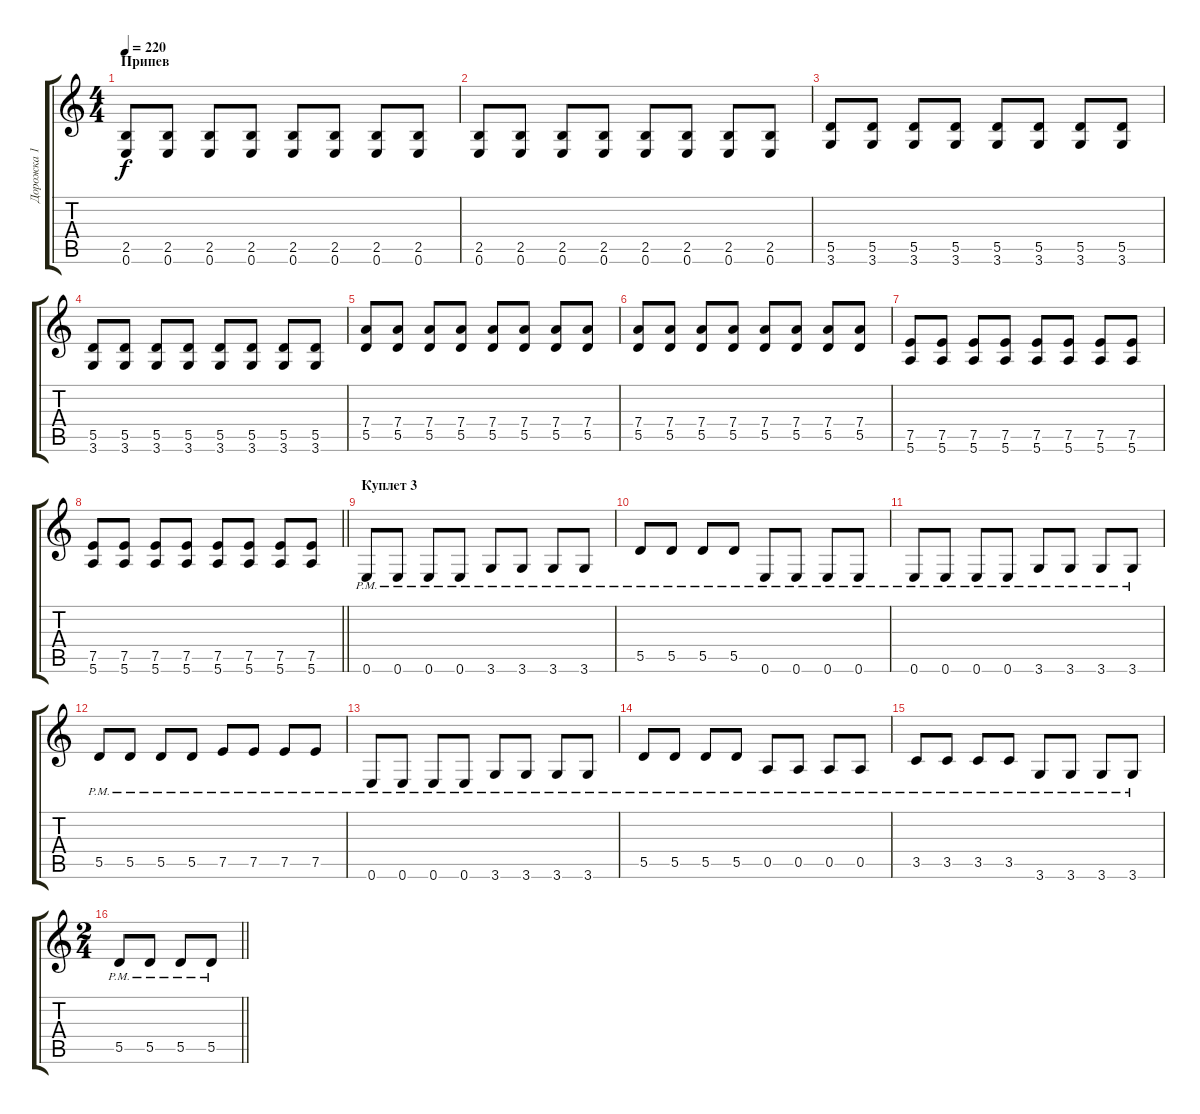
\track ("Дорожка 1" "Дорожка 1") {instrument overdrivenguitar}
\staff {score tabs}
\tuning (E4 B3 G3 D3 A2 E2) {hide}
\ts (4 4)
\section ("" "Припев")
\tempo 220
\clef g2
\ks c
(2.5 0.6).8{dy f} (2.5 0.6).8 (2.5 0.6).8 (2.5 0.6).8 (2.5 0.6).8 (2.5 0.6).8 (2.5 0.6).8 (2.5 0.6).8 |
(2.5 0.6).8 (2.5 0.6).8 (2.5 0.6).8 (2.5 0.6).8 (2.5 0.6).8 (2.5 0.6).8 (2.5 0.6).8 (2.5 0.6).8 |
(5.5 3.6).8 (5.5 3.6).8 (5.5 3.6).8 (5.5 3.6).8 (5.5 3.6).8 (5.5 3.6).8 (5.5 3.6).8 (5.5 3.6).8 |
(5.5 3.6).8 (5.5 3.6).8 (5.5 3.6).8 (5.5 3.6).8 (5.5 3.6).8 (5.5 3.6).8 (5.5 3.6).8 (5.5 3.6).8 |
(7.4 5.5).8 (7.4 5.5).8 (7.4 5.5).8 (7.4 5.5).8 (7.4 5.5).8 (7.4 5.5).8 (7.4 5.5).8 (7.4 5.5).8 |
(7.4 5.5).8 (7.4 5.5).8 (7.4 5.5).8 (7.4 5.5).8 (7.4 5.5).8 (7.4 5.5).8 (7.4 5.5).8 (7.4 5.5).8 |
(7.5 5.6).8 (7.5 5.6).8 (7.5 5.6).8 (7.5 5.6).8 (7.5 5.6).8 (7.5 5.6).8 (7.5 5.6).8 (7.5 5.6).8 |
\barLineRight lightlight
(7.5 5.6).8 (7.5 5.6).8 (7.5 5.6).8 (7.5 5.6).8 (7.5 5.6).8 (7.5 5.6).8 (7.5 5.6).8 (7.5 5.6).8 |
\section ("" "Куплет 3")
0.6{pm}.8 0.6{pm}.8 0.6{pm}.8 0.6{pm}.8 3.6{pm}.8 3.6{pm}.8 3.6{pm}.8 3.6{pm}.8 |
5.5{pm}.8 5.5{pm}.8 5.5{pm}.8 5.5{pm}.8 0.6{pm}.8 0.6{pm}.8 0.6{pm}.8 0.6{pm}.8 |
0.6{pm}.8 0.6{pm}.8 0.6{pm}.8 0.6{pm}.8 3.6{pm}.8 3.6{pm}.8 3.6{pm}.8 3.6{pm}.8 |
5.5{pm}.8 5.5{pm}.8 5.5{pm}.8 5.5{pm}.8 7.5{pm}.8 7.5{pm}.8 7.5{pm}.8 7.5{pm}.8 |
0.6{pm}.8 0.6{pm}.8 0.6{pm}.8 0.6{pm}.8 3.6{pm}.8 3.6{pm}.8 3.6{pm}.8 3.6{pm}.8 |
5.5{pm}.8 5.5{pm}.8 5.5{pm}.8 5.5{pm}.8 0.5{pm}.8 0.5{pm}.8 0.5{pm}.8 0.5{pm}.8 |
3.5{pm}.8 3.5{pm}.8 3.5{pm}.8 3.5{pm}.8 3.6{pm}.8 3.6{pm}.8 3.6{pm}.8 3.6{pm}.8 |
\ts (2 4)
\barLineRight lightlight
5.5{pm}.8 5.5{pm}.8 5.5{pm}.8 5.5{pm}.8
